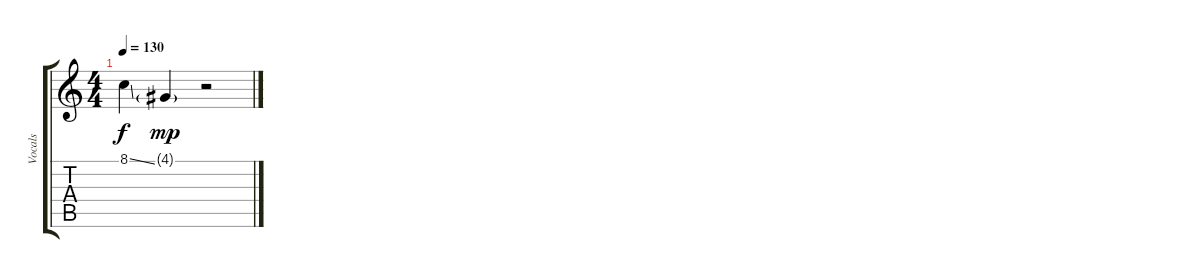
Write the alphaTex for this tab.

\track ("Vocals" "Vocals") {instrument tenorsax}
\staff {score tabs}
\tuning (E4 B3 G3 D3 A2 E2) {hide}
\ts (4 4)
\tempo 130
\clef g2
\ks c
8.1{ss}.4{dy f} 4.1{g}.4{dy mp} r.2
